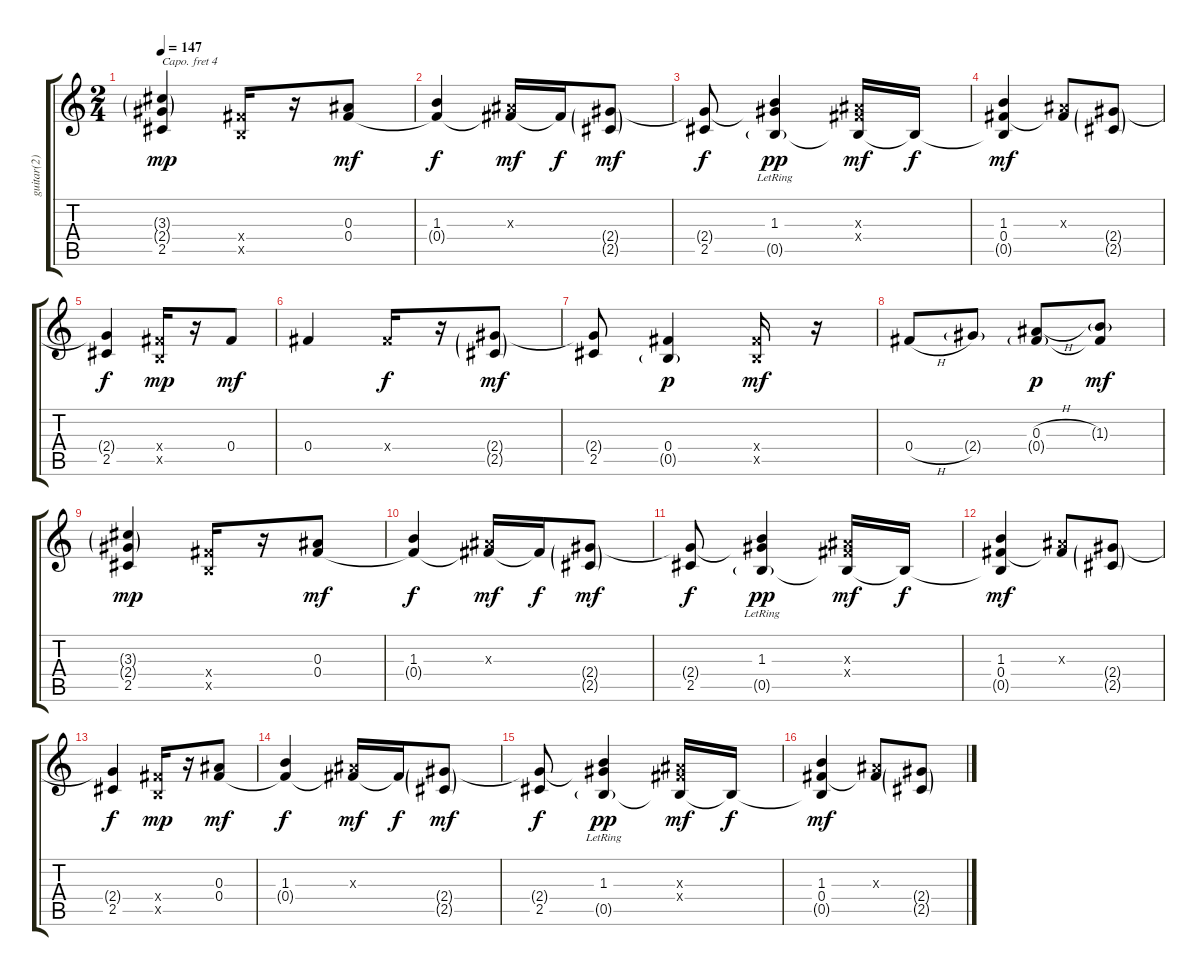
\track ("guitar(2)" "guitar(2)") {instrument electricguitarclean}
\staff {score tabs}
\capo 4
\tuning (E4 B3 Gb3 D3 G2 E2) {hide}
\ts (2 4)
\tempo 147
\clef g2
\ks c
(3.3{g} 2.4{g} 2.5).4{dy mp} (0.4{x} 0.5{x}).16 r.16 (0.3 0.4).8{dy mf} |
(1.3 0.4{t}).4{dy f} (0.3{x} 0.4{t}).16{dy mf} 0.4{t}.16{dy f} (2.4{g} 2.5{g}).8{dy mf} |
(2.4{t} 2.5).8{dy f} (1.3 2.4{t} 0.5{g lr}).4{dy pp} (0.3{x} 0.4{x} 0.5{t}).16{dy mf} 0.5{t}.16{dy f} |
(1.3 0.4 0.5{t}).4{dy mf} (0.3{x} 0.4{t}).8 (2.4{g} 2.5{g}).8 |
(2.4{t} 2.5).4{dy f} (0.4{x} 0.5{x}).16{dy mp} r.16 0.4.8{dy mf} |
0.4.4 0.4{x}.16{dy f} r.16 (2.4{g} 2.5{g}).8{dy mf} |
(2.4{t} 2.5).8 (0.4 0.5{g}).4{dy p} (0.4{x} 0.5{x}).16{dy mf} r.16 |
0.4{h}.8 2.4{g}.8 (0.3{h} 0.4{g}).8{dy p} (1.3{g} 0.4{t}).8{dy mf} |
(3.3{g} 2.4{g} 2.5).4{dy mp} (0.4{x} 0.5{x}).16 r.16 (0.3 0.4).8{dy mf} |
(1.3 0.4{t}).4{dy f} (0.3{x} 0.4{t}).16{dy mf} 0.4{t}.16{dy f} (2.4{g} 2.5{g}).8{dy mf} |
(2.4{t} 2.5).8{dy f} (1.3 2.4{t} 0.5{g lr}).4{dy pp} (0.3{x} 0.4{x} 0.5{t}).16{dy mf} 0.5{t}.16{dy f} |
(1.3 0.4 0.5{t}).4{dy mf} (0.3{x} 0.4{t}).8 (2.4{g} 2.5{g}).8 |
(2.4{t} 2.5).4{dy f} (0.4{x} 0.5{x}).16{dy mp} r.16 (0.3 0.4).8{dy mf} |
(1.3 0.4{t}).4{dy f} (0.3{x} 0.4{t}).16{dy mf} 0.4{t}.16{dy f} (2.4{g} 2.5{g}).8{dy mf} |
(2.4{t} 2.5).8{dy f} (1.3 2.4{t} 0.5{g lr}).4{dy pp} (0.3{x} 0.4{x} 0.5{t}).16{dy mf} 0.5{t}.16{dy f} |
(1.3 0.4 0.5{t}).4{dy mf} (0.3{x} 0.4{t}).8 (2.4{g} 2.5{g}).8
